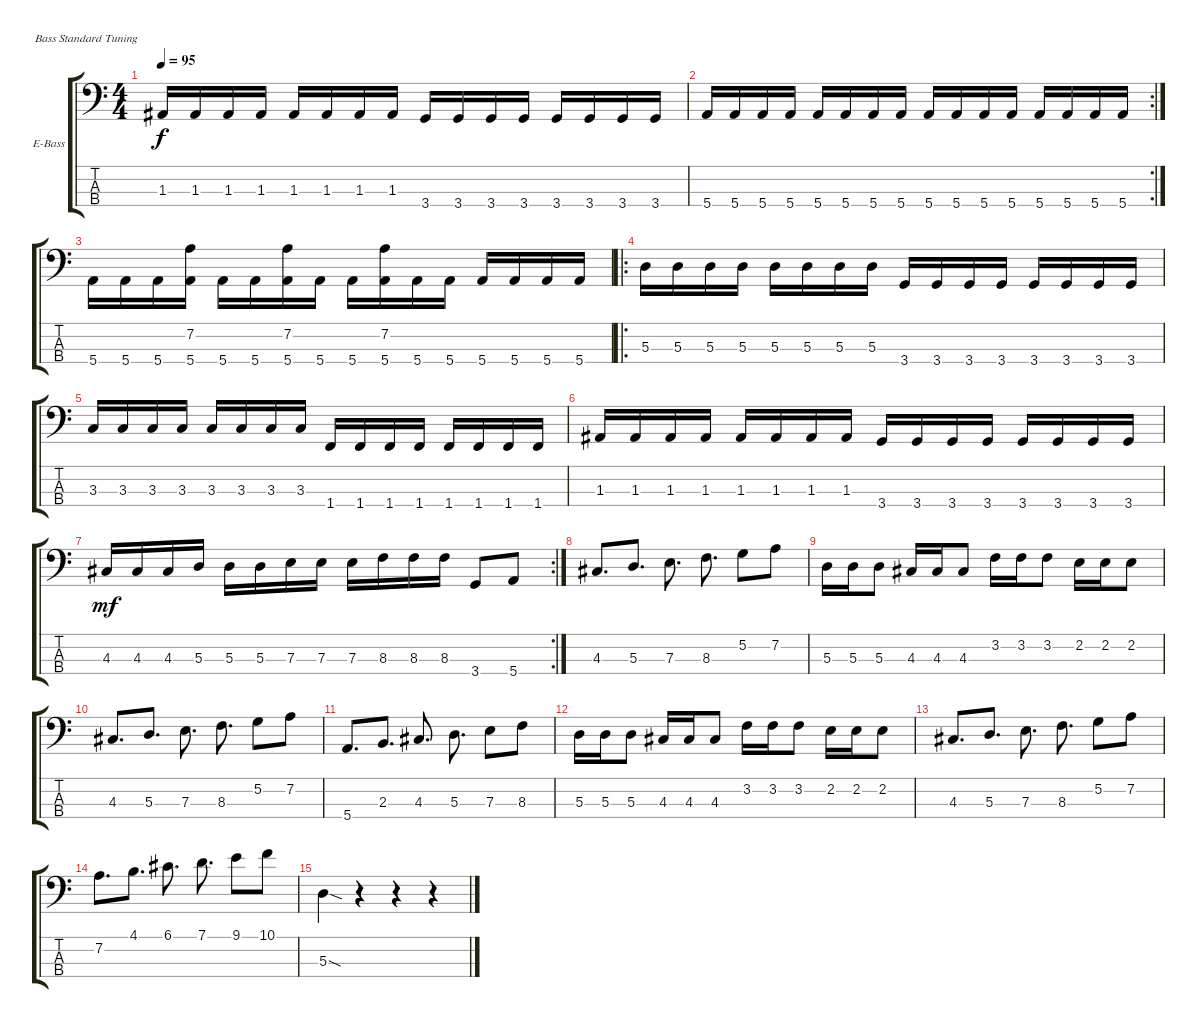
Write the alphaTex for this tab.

\defaultSystemsLayout 4
\bracketExtendMode groupsimilarinstruments
\firstSystemTrackNameOrientation horizontal
\otherSystemsTrackNameOrientation horizontal
\track ("Electric Bass" "E-Bass") {instrument electricbassfinger}
\staff {score tabs}
\tuning (G2 D2 A1 E1)
\ts (4 4)
\tempo 95
\clef f4
\scale
0.322917
\ks c
1.3.16{dy f} 1.3.16 1.3.16 1.3.16 1.3.16 1.3.16 1.3.16 1.3.16 3.4.16 3.4.16 3.4.16 3.4.16 3.4.16 3.4.16 3.4.16 3.4.16 |
\rc 2
\scale
0.354167 5.4.16 5.4.16 5.4.16 5.4.16 5.4.16 5.4.16 5.4.16 5.4.16 5.4.16 5.4.16 5.4.16 5.4.16 5.4.16 5.4.16 5.4.16 5.4.16 |
\scale
0.322917 5.4.16 5.4.16 5.4.16 (5.4 7.2).16 5.4.16 5.4.16 (5.4 7.2).16 5.4.16 5.4.16 (5.4 7.2).16 5.4.16 5.4.16 5.4.16 5.4.16 5.4.16 5.4.16 |
\ro
\scale
0.373737 5.3.16 5.3.16 5.3.16 5.3.16 5.3.16 5.3.16 5.3.16 5.3.16 3.4.16 3.4.16 3.4.16 3.4.16 3.4.16 3.4.16 3.4.16 3.4.16 |
\scale
0.313131 3.3.16 3.3.16 3.3.16 3.3.16 3.3.16 3.3.16 3.3.16 3.3.16 1.4.16 1.4.16 1.4.16 1.4.16 1.4.16 1.4.16 1.4.16 1.4.16 |
\scale
0.313131 1.3.16 1.3.16 1.3.16 1.3.16 1.3.16 1.3.16 1.3.16 1.3.16 3.4.16 3.4.16 3.4.16 3.4.16 3.4.16 3.4.16 3.4.16 3.4.16 |
\rc 2
4.3.16{dy mf} 4.3.16 4.3.16 5.3.16 5.3.16 5.3.16 7.3.16 7.3.16 7.3.16 8.3.16 8.3.16 8.3.16 3.4.8 5.4.8 |
4.3.8{d} 5.3.8{d} 7.3.8{d} 8.3.8{d} 5.2.8 7.2.8 |
5.3.16 5.3.16 5.3.8 4.3.16 4.3.16 4.3.8 3.2.16 3.2.16 3.2.8 2.2.16 2.2.16 2.2.8 |
4.3.8{d} 5.3.8{d} 7.3.8{d} 8.3.8{d} 5.2.8 7.2.8 |
5.4.8{d} 2.3.8{d} 4.3.8{d} 5.3.8{d} 7.3.8 8.3.8 |
5.3.16 5.3.16 5.3.8 4.3.16 4.3.16 4.3.8 3.2.16 3.2.16 3.2.8 2.2.16 2.2.16 2.2.8 |
4.3.8{d} 5.3.8{d} 7.3.8{d} 8.3.8{d} 5.2.8 7.2.8 |
7.2.8{d} 4.1.8{d} 6.1.8{d} 7.1.8{d} 9.1.8 10.1.8 |
5.3{sod}.4 r.4 r.4 r.4
